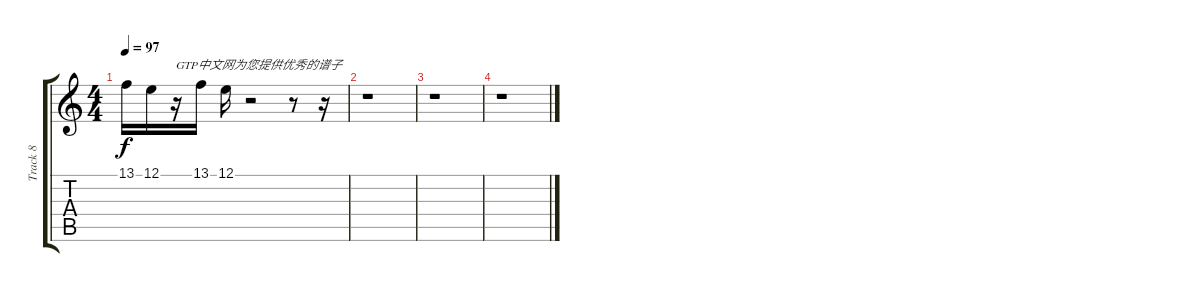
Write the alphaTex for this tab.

\track ("Track 8" "Track 8") {instrument synthbrass1}
\staff {score tabs}
\tuning (E4 B3 G3 D3 A2 E2) {hide}
\ts (4 4)
\tempo 97
\clef g2
\ks c
13.1.16{dy f} 12.1.16 r.16{txt "GTP中文网为您提供优秀的谱子"} 13.1.16 12.1.16 r.2 r.8 r.16 |
r.1 |
r.1 |
r.1
